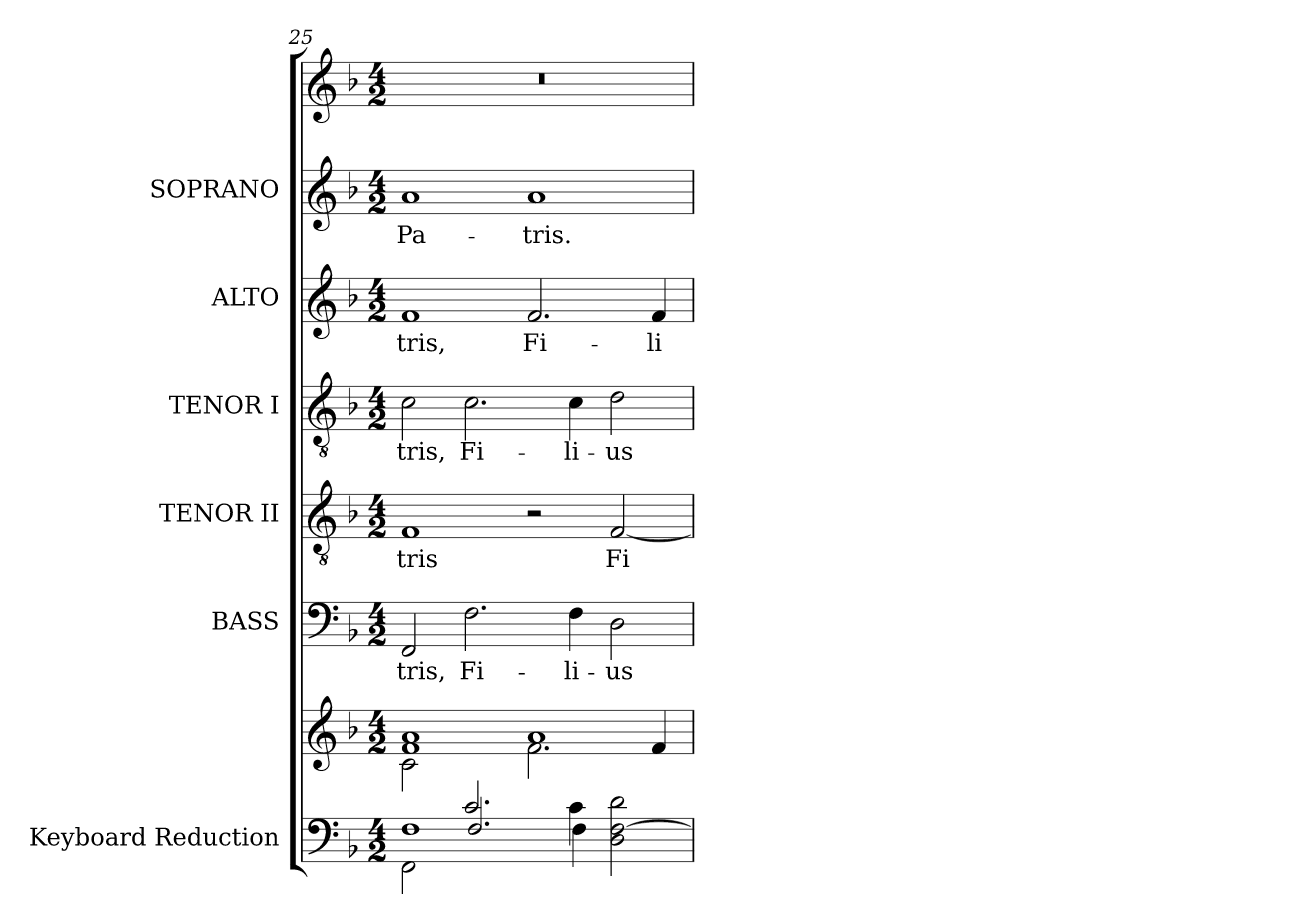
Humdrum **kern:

**kern	**kern	**kern	**text	**kern	**text	**kern	**text	**kern	**text	**kern	**text	**kern
*part7	*part7	*part6	*part6	*part5	*part5	*part4	*part4	*part3	*part3	*part2	*part2	*part1
*staff8	*staff7	*staff6	*staff6	*staff5	*staff5	*staff4	*staff4	*staff3	*staff3	*staff2	*staff2	*staff1
*I"Keyboard Reduction	*	*I"BASS	*	*I"TENOR II	*	*I"TENOR I	*	*I"ALTO	*	*I"SOPRANO	*	*
*I'Reduc.	*	*I'B.	*	*I'T. II	*	*I'T. I	*	*I'A.	*	*I'S.	*	*
!!LO:LB:g=z
*clefF4	*clefG2	*clefF4	*	*clefGv2	*	*clefGv2	*	*clefG2	*	*clefG2	*	*clefG2
*	*	*	*	*ITrd7c12	*	*ITrd7c12	*	*	*	*	*	*
*k[b-]	*k[b-]	*k[b-]	*	*k[b-]	*	*k[b-]	*	*k[b-]	*	*k[b-]	*	*k[b-]
*F:	*F:	*F:	*	*F:	*	*F:	*	*F:	*	*F:	*	*F:
*M4/2	*M4/2	*M4/2	*	*M4/2	*	*M4/2	*	*M4/2	*	*M4/2	*	*M4/2
=25	=25	=25	=25	=25	=25	=25	=25	=25	=25	=25	=25	=25
*^	*^	*	*	*	*	*	*	*	*	*	*	*
*	*^	*	*^	*	*	*	*	*	*	*	*	*	*	*
!	!	!	!	!	!	!	!LO:LY:b:color=#000000	!	!	!	!	!	!	!	!	!
!	!	!	!	!	!	!	!	!	!LO:LY:b:color=#000000	!	!	!	!	!	!	!
!	!	!	!	!	!	!	!	!	!	!	!LO:LY:b:color=#000000	!	!	!	!	!
!	!	!	!	!	!	!	!	!	!	!	!	!	!LO:LY:b:color=#000000	!	!	!
!	!	!	!	!	!	!	!	!	!	!	!	!	!	!	!LO:LY:b:color=#000000	!LO:N:vis=1
2ryy	1Fi	2FFi\	1fi 1ai	1ryy	2ci\	2FFi/	-tris,	1FFi	-tris	2Ci\	-tris,	1fi	-tris,	1ai	Pa-	0r
!	!	!	!	!	!	!	!LO:LY:b:color=#000000	!	!	!	!	!	!	!	!	!
!	!	!	!	!	!	!	!	!	!	!	!LO:LY:b:color=#000000	!	!	!	!	!
2.ci/	.	2.Fi/	.	.	1.ryy	2.Fi\	Fi-	.	.	2.Ci\	Fi-	.	.	.	.	.
!	!	!	!	!	!	!	!	!	!	!	!	!	!LO:LY:b:color=#000000	!	!	!
!	!	!	!	!	!	!	!	!	!	!	!	!	!	!	!LO:LY:b:color=#000000	!
.	2ryy	.	1ai	2.fi\	.	.	.	2r	.	.	.	2.fi/	Fi-	1ai	-tris.	.
!	!	!	!	!	!	!	!LO:LY:b:color=#000000	!	!	!	!	!	!	!	!	!
!	!	!	!	!	!	!	!	!	!	!	!LO:LY:b:color=#000000	!	!	!	!	!
4ci\	.	4Fi\	.	.	.	4Fi\	-li-	.	.	4Ci\	-li-	.	.	.	.	.
!	!	!	!	!	!	!	!LO:LY:b:color=#000000	!	!	!	!	!	!	!	!	!
!	!	!	!	!	!	!	!	!	!LO:LY:b:color=#000000	!	!	!	!	!	!	!
!	!	!	!	!	!	!	!	!	!	!	!LO:LY:b:color=#000000	!	!	!	!	!
2Di\ [2Fi 2di	2ryy	2ryy	.	.	.	2Di\	-us	[2FFi/	Fi-	2Di\	-us	.	.	.	.	.
!	!	!	!	!	!	!	!	!	!	!	!	!	!LO:LY:b:color=#000000	!	!	!
.	.	.	.	4fi/	.	.	.	.	.	.	.	4fi/	-li-	.	.	.
*v	*v	*v	*	*	*	*	*	*	*	*	*	*	*	*	*	*
*	*v	*v	*v	*	*	*	*	*	*	*	*	*	*	*
=	=	=	=	=	=	=	=	=	=	=	=	=
*-	*-	*-	*-	*-	*-	*-	*-	*-	*-	*-	*-	*-
